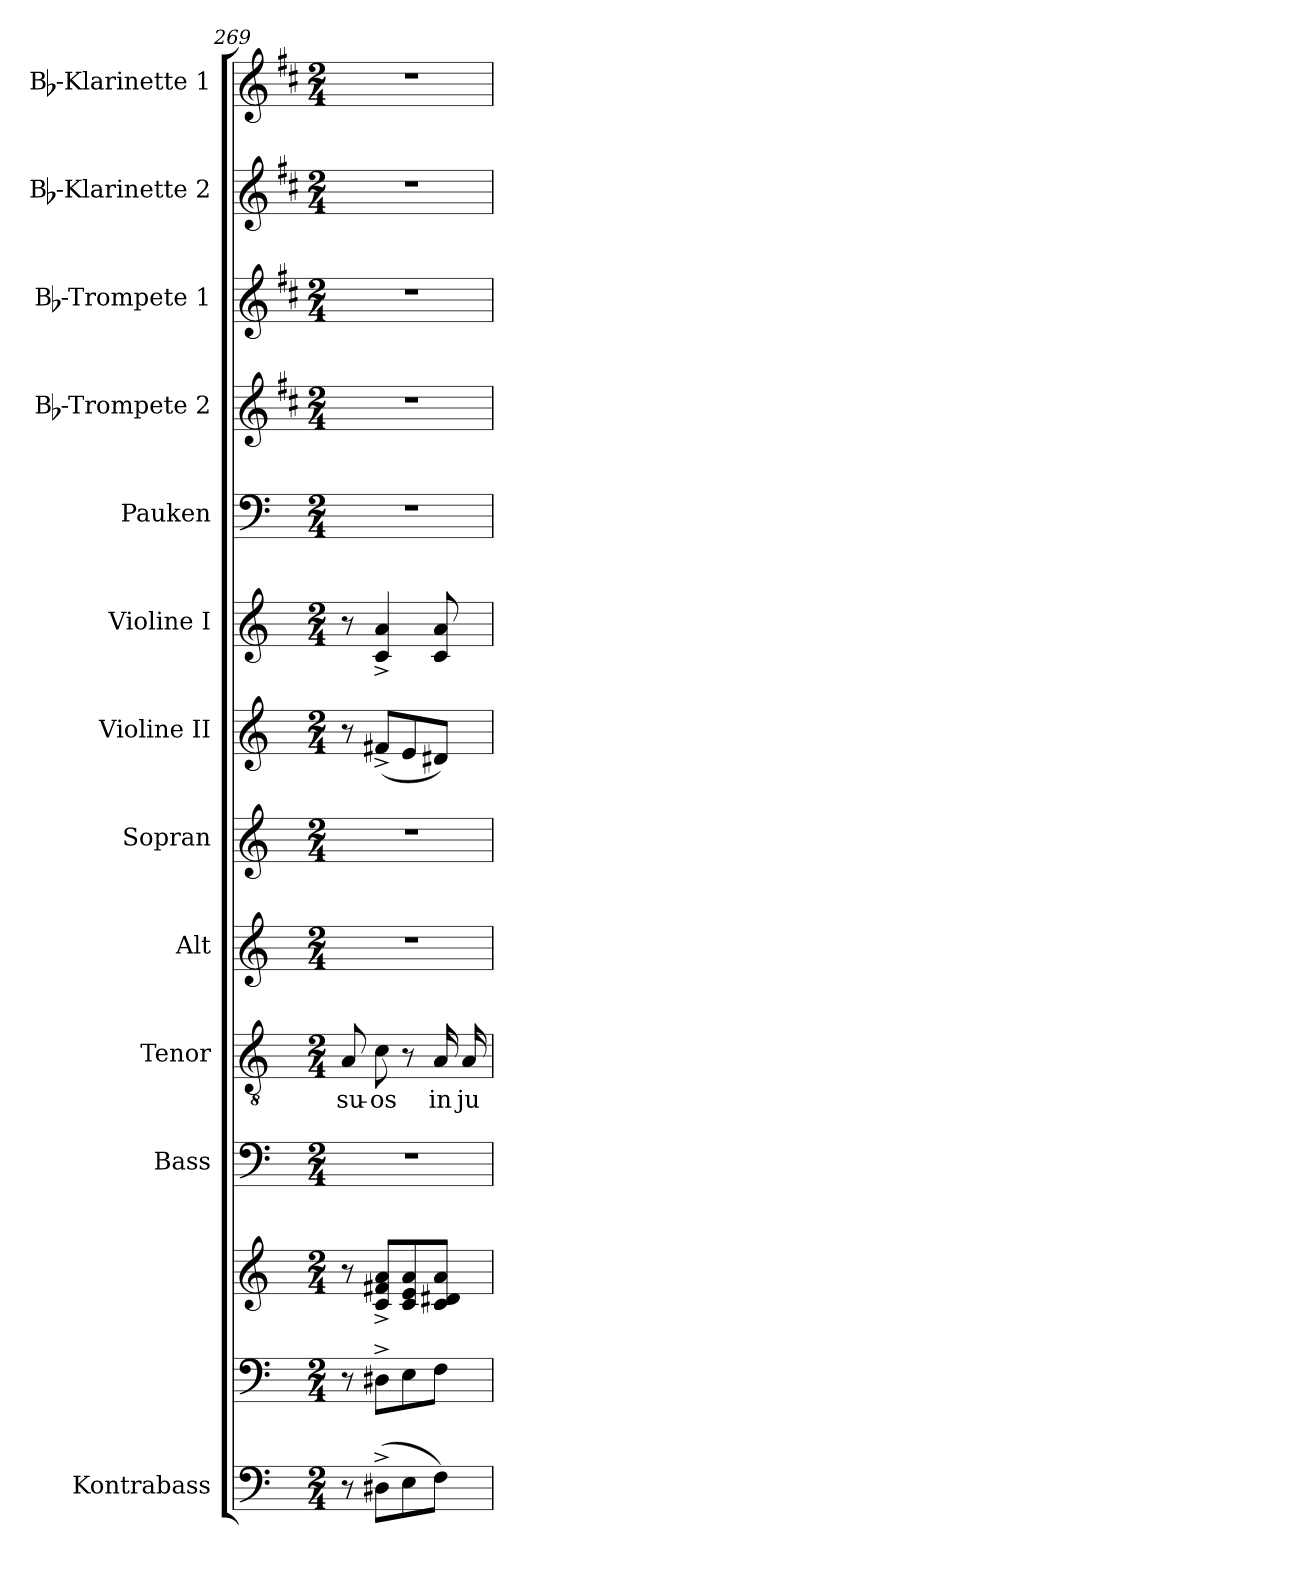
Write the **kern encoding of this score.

**kern	**kern	**kern	**kern	**kern	**text	**kern	**kern	**kern	**kern	**kern	**kern	**kern	**kern	**kern
*part13	*part12	*part12	*part11	*part10	*part10	*part9	*part8	*part7	*part6	*part5	*part4	*part3	*part2	*part1
*staff14	*staff13	*staff12	*staff11	*staff10	*staff10	*staff9	*staff8	*staff7	*staff6	*staff5	*staff4	*staff3	*staff2	*staff1
*I"Kontrabass	*	*	*I"Bass	*I"Tenor	*	*I"Alt	*I"Sopran	*I"Violine II	*I"Violine I	*I"Pauken	*I"Bb-Trompete 2	*I"Bb-Trompete 1	*I"Bb-Klarinette 2	*I"Bb-Klarinette 1
*I'Kb.	*	*	*I'B.	*I'T.	*	*I'A.	*I'S.	*I'Vl. II	*I'Vl. I	*I'Pk.	*I'Bb Trp. 2	*I'Bb Trp. 1	*I'Bb Kl. 2	*I'Bb Kl. 1
!!LO:PB:g=z
*clefF4	*clefF4	*clefG2	*clefF4	*clefGv2	*	*clefG2	*clefG2	*clefG2	*clefG2	*clefF4	*clefG2	*clefG2	*clefG2	*clefG2
*ITrd7c12	*	*	*	*	*	*	*	*	*	*	*ITrd1c2	*ITrd1c2	*ITrd1c2	*ITrd1c2
*k[]	*k[]	*k[]	*k[]	*k[]	*	*k[]	*k[]	*k[]	*k[]	*k[]	*k[]	*k[]	*k[]	*k[]
*C:	*C:	*C:	*C:	*C:	*	*C:	*C:	*C:	*C:	*C:	*C:	*C:	*C:	*C:
*M2/4	*M2/4	*M2/4	*M2/4	*M2/4	*	*M2/4	*M2/4	*M2/4	*M2/4	*M2/4	*M2/4	*M2/4	*M2/4	*M2/4
=269	=269	=269	=269	=269	=269	=269	=269	=269	=269	=269	=269	=269	=269	=269
!	!	!	!	!	!LO:LY:b	!	!	!	!	!	!	!	!	!
8r	8r	8r	2r	8A/	su-	2r	2r	8r	8r	2r	2r	2r	2r	2r
!	!	!	!	!	!LO:LY:b	!	!	!	!	!	!	!	!	!
(>8DD#X^>\L	8D#X^>\L	8c/^< 8f#X/^< 8a/^<L	.	8c\	-os	.	.	(<8f#X^</L	4c/^< 4a/^<	.	.	.	.	.
8EE\	8E\	8c/ 8e/ 8a/	.	8r	.	.	.	8e/	.	.	.	.	.	.
!	!	!	!	!	!LO:LY:b	!	!	!	!	!	!	!	!	!
8FF\J)	8F\J	8c/ 8d#X/ 8a/J	.	16A/	in	.	.	8d#X/J)	8c/ 8a/	.	.	.	.	.
!	!	!	!	!	!LO:LY:b	!	!	!	!	!	!	!	!	!
.	.	.	.	16A/	ju-	.	.	.	.	.	.	.	.	.
=	=	=	=	=	=	=	=	=	=	=	=	=	=	=
*-	*-	*-	*-	*-	*-	*-	*-	*-	*-	*-	*-	*-	*-	*-
